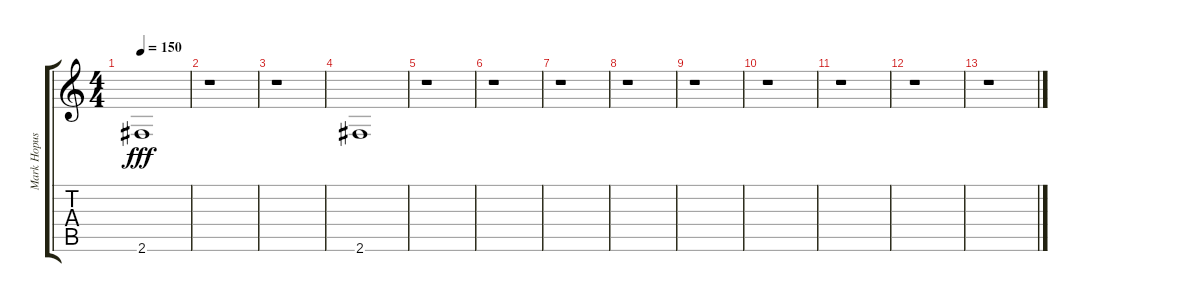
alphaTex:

\track ("Mark Hopuss" "Mark Hopus") {instrument electricbasspick}
\staff {score tabs}
\tuning (E4 B3 G3 D3 A2 E2) {hide}
\ts (4 4)
\tempo 150
\clef g2
\ks c
2.6.1{dy fff} |
r.1 |
r.1 |
2.6.1 |
r.1 |
r.1 |
r.1 |
r.1 |
r.1 |
r.1 |
r.1 |
r.1 |
r.1
